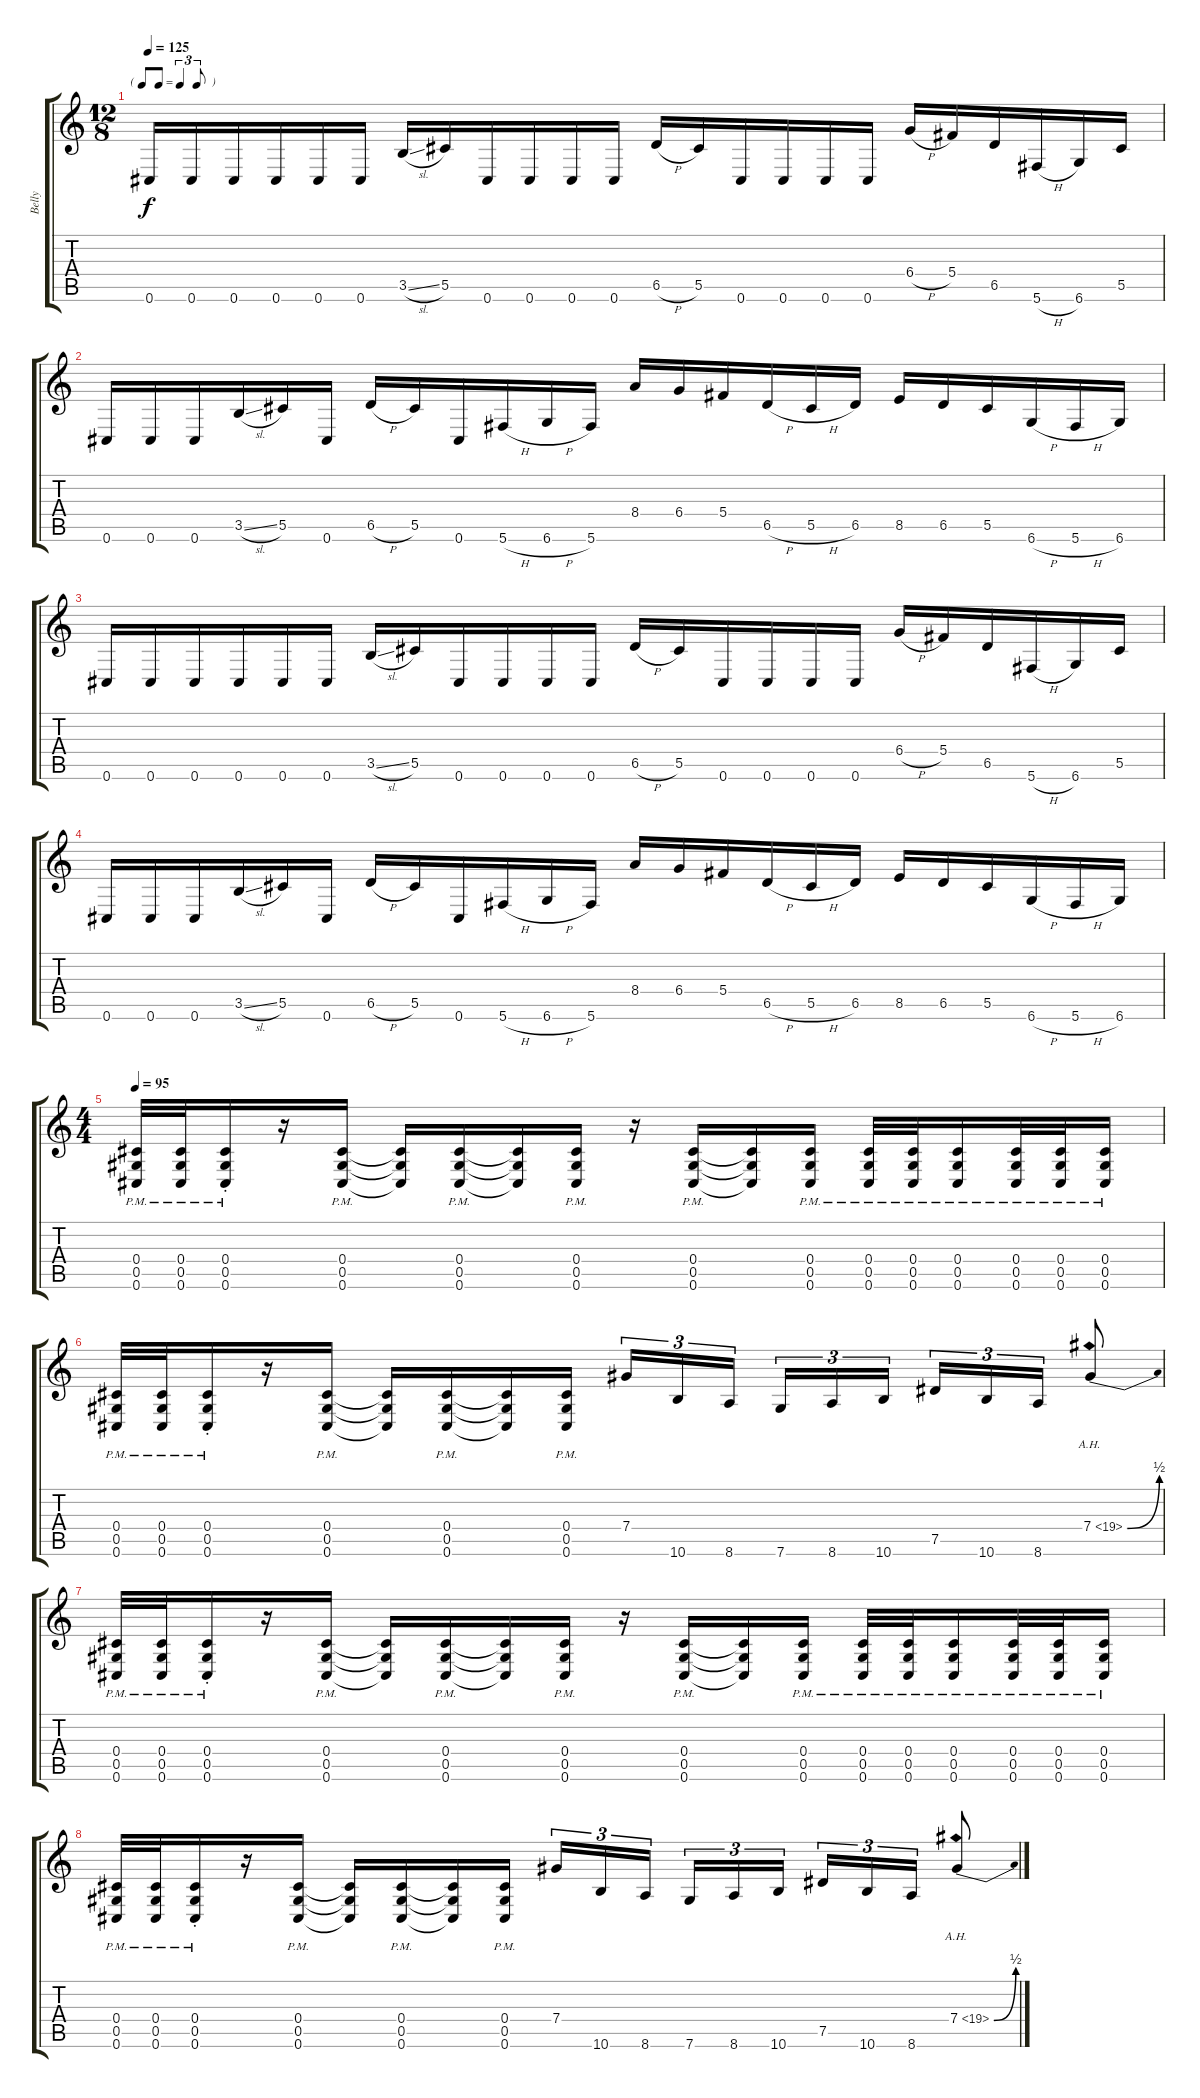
\track ("Belly" "Belly") {instrument acousticguitarsteel}
\staff {score tabs}
\tuning (Eb4 Bb3 Gb3 Db3 Ab2 Db2) {hide}
\ts (12 8)
\tf triplet8th
\tempo 125
\clef g2
\ks c
0.6.16{dy f} 0.6.16 0.6.16 0.6.16 0.6.16 0.6.16 3.5{sl}.16 5.5.16 0.6.16 0.6.16 0.6.16 0.6.16 6.5{h}.16 5.5.16 0.6.16 0.6.16 0.6.16 0.6.16 6.4{h}.16 5.4.16 6.5.16 5.6{h}.16 6.6.16 5.5.16 |
0.6.16 0.6.16 0.6.16 3.5{sl}.16 5.5.16 0.6.16 6.5{h}.16 5.5.16 0.6.16 5.6{h}.16 6.6{h}.16 5.6.16 8.4.16 6.4.16 5.4.16 6.5{h}.16 5.5{h}.16 6.5.16 8.5.16 6.5.16 5.5.16 6.6{h}.16 5.6{h}.16 6.6.16 |
0.6.16 0.6.16 0.6.16 0.6.16 0.6.16 0.6.16 3.5{sl}.16 5.5.16 0.6.16 0.6.16 0.6.16 0.6.16 6.5{h}.16 5.5.16 0.6.16 0.6.16 0.6.16 0.6.16 6.4{h}.16 5.4.16 6.5.16 5.6{h}.16 6.6.16 5.5.16 |
0.6.16 0.6.16 0.6.16 3.5{sl}.16 5.5.16 0.6.16 6.5{h}.16 5.5.16 0.6.16 5.6{h}.16 6.6{h}.16 5.6.16 8.4.16 6.4.16 5.4.16 6.5{h}.16 5.5{h}.16 6.5.16 8.5.16 6.5.16 5.5.16 6.6{h}.16 5.6{h}.16 6.6.16 |
\ts (4 4)
\tempo 95
(0.4{pm} 0.5{pm} 0.6{pm}).32 (0.4{pm} 0.5{pm} 0.6{pm}).32 (0.4{pm st} 0.5{pm st} 0.6{pm st}).16 r.16 (0.4{pm} 0.5{pm} 0.6{pm}).16 (0.4{t} 0.5{t} 0.6{t}).16 (0.4{pm} 0.5{pm} 0.6{pm}).16 (0.4{t} 0.5{t} 0.6{t}).16 (0.4{pm} 0.5{pm} 0.6{pm}).16 r.16 (0.4{pm} 0.5{pm} 0.6{pm}).16 (0.4{t} 0.5{t} 0.6{t}).16 (0.4{pm} 0.5{pm} 0.6{pm}).16 (0.4{pm} 0.5{pm} 0.6{pm}).32 (0.4{pm} 0.5{pm} 0.6{pm}).32 (0.4{pm} 0.5{pm} 0.6{pm}).16 (0.4{pm} 0.5{pm} 0.6{pm}).32 (0.4{pm} 0.5{pm} 0.6{pm}).32 (0.4{pm} 0.5{pm} 0.6{pm}).16 |
(0.4{pm} 0.5{pm} 0.6{pm}).32 (0.4{pm} 0.5{pm} 0.6{pm}).32 (0.4{pm st} 0.5{pm st} 0.6{pm st}).16 r.16 (0.4{pm} 0.5{pm} 0.6{pm}).16 (0.4{t} 0.5{t} 0.6{t}).16 (0.4{pm} 0.5{pm} 0.6{pm}).16 (0.4{t} 0.5{t} 0.6{t}).16 (0.4{pm} 0.5{pm} 0.6{pm}).16 7.4.16{tu (3 2)} 10.6.16{tu (3 2)} 8.6.16{tu (3 2)} 7.6.16{tu (3 2)} 8.6.16{tu (3 2)} 10.6.16{tu (3 2)} 7.5.16{tu (3 2)} 10.6.16{tu (3 2)} 8.6.16{tu (3 2)} 7.4{be (bend 0 0 60 2) ah 12}.8 |
(0.4{pm} 0.5{pm} 0.6{pm}).32 (0.4{pm} 0.5{pm} 0.6{pm}).32 (0.4{pm st} 0.5{pm st} 0.6{pm st}).16 r.16 (0.4{pm} 0.5{pm} 0.6{pm}).16 (0.4{t} 0.5{t} 0.6{t}).16 (0.4{pm} 0.5{pm} 0.6{pm}).16 (0.4{t} 0.5{t} 0.6{t}).16 (0.4{pm} 0.5{pm} 0.6{pm}).16 r.16 (0.4{pm} 0.5{pm} 0.6{pm}).16 (0.4{t} 0.5{t} 0.6{t}).16 (0.4{pm} 0.5{pm} 0.6{pm}).16 (0.4{pm} 0.5{pm} 0.6{pm}).32 (0.4{pm} 0.5{pm} 0.6{pm}).32 (0.4{pm} 0.5{pm} 0.6{pm}).16 (0.4{pm} 0.5{pm} 0.6{pm}).32 (0.4{pm} 0.5{pm} 0.6{pm}).32 (0.4{pm} 0.5{pm} 0.6{pm}).16 |
(0.4{pm} 0.5{pm} 0.6{pm}).32 (0.4{pm} 0.5{pm} 0.6{pm}).32 (0.4{pm st} 0.5{pm st} 0.6{pm st}).16 r.16 (0.4{pm} 0.5{pm} 0.6{pm}).16 (0.4{t} 0.5{t} 0.6{t}).16 (0.4{pm} 0.5{pm} 0.6{pm}).16 (0.4{t} 0.5{t} 0.6{t}).16 (0.4{pm} 0.5{pm} 0.6{pm}).16 7.4.16{tu (3 2)} 10.6.16{tu (3 2)} 8.6.16{tu (3 2)} 7.6.16{tu (3 2)} 8.6.16{tu (3 2)} 10.6.16{tu (3 2)} 7.5.16{tu (3 2)} 10.6.16{tu (3 2)} 8.6.16{tu (3 2)} 7.4{be (bend 0 0 60 2) ah 12}.8
